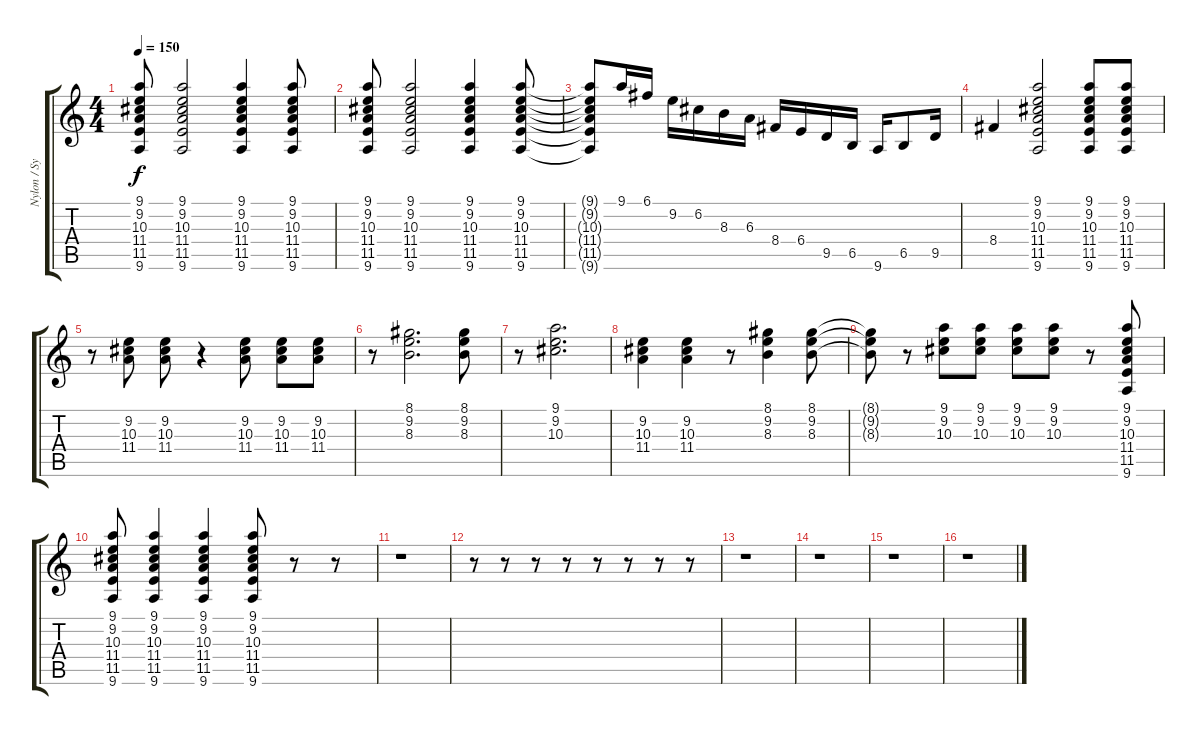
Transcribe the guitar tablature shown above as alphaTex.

\track ("Nylon / Synth Guitar" "Nylon / Sy") {instrument acousticguitarsteel}
\staff {score tabs}
\tuning (C4 G3 Eb3 Bb2 F2 C2) {hide}
\ts (4 4)
\tempo 150
\clef g2
\ks c
(9.1 9.2 10.3 11.4 11.5 9.6).8{dy f} (9.1 9.2 10.3 11.4 11.5 9.6).2 (9.1 9.2 10.3 11.4 11.5 9.6).4 (9.1 9.2 10.3 11.4 11.5 9.6).8 |
(9.1 9.2 10.3 11.4 11.5 9.6).8 (9.1 9.2 10.3 11.4 11.5 9.6).2 (9.1 9.2 10.3 11.4 11.5 9.6).4 (9.1 9.2 10.3 11.4 11.5 9.6).8 |
(9.1{t} 9.2{t} 10.3{t} 11.4{t} 11.5{t} 9.6{t}).8 9.1.16 6.1.16 9.2.16 6.2.16 8.3.16 6.3.16 8.4.16 6.4.16 9.5.16 6.5.16 9.6.16 6.5.8 9.5.16 |
8.4.4 (9.1 9.2 10.3 11.4 11.5 9.6).2 (9.1 9.2 10.3 11.4 11.5 9.6).8 (9.1 9.2 10.3 11.4 11.5 9.6).8 |
r.8 (9.2 10.3 11.4).8 (9.2 10.3 11.4).8 r.4 (9.2 10.3 11.4).8 (9.2 10.3 11.4).8 (9.2 10.3 11.4).8 |
r.8 (8.1 9.2 8.3).2{d} (8.1 9.2 8.3).8 |
r.8 (9.1 9.2 10.3).2{d} |
(9.2 10.3 11.4).4 (9.2 10.3 11.4).4 r.8 (8.1 9.2 8.3).4 (8.1 9.2 8.3).8 |
(8.1{t} 9.2{t} 8.3{t}).8 r.8 (9.1 9.2 10.3).8 (9.1 9.2 10.3).8 (9.1 9.2 10.3).8 (9.1 9.2 10.3).8 r.8 (9.1 9.2 10.3 11.4 11.5 9.6).8 |
(9.1 9.2 10.3 11.4 11.5 9.6).8 (9.1 9.2 10.3 11.4 11.5 9.6).4 (9.1 9.2 10.3 11.4 11.5 9.6).4 (9.1 9.2 10.3 11.4 11.5 9.6).8 r.8 r.8 |
r.1 |
r.8 r.8 r.8 r.8 r.8 r.8 r.8 r.8 |
r.1 |
r.1 |
r.1 |
r.1
